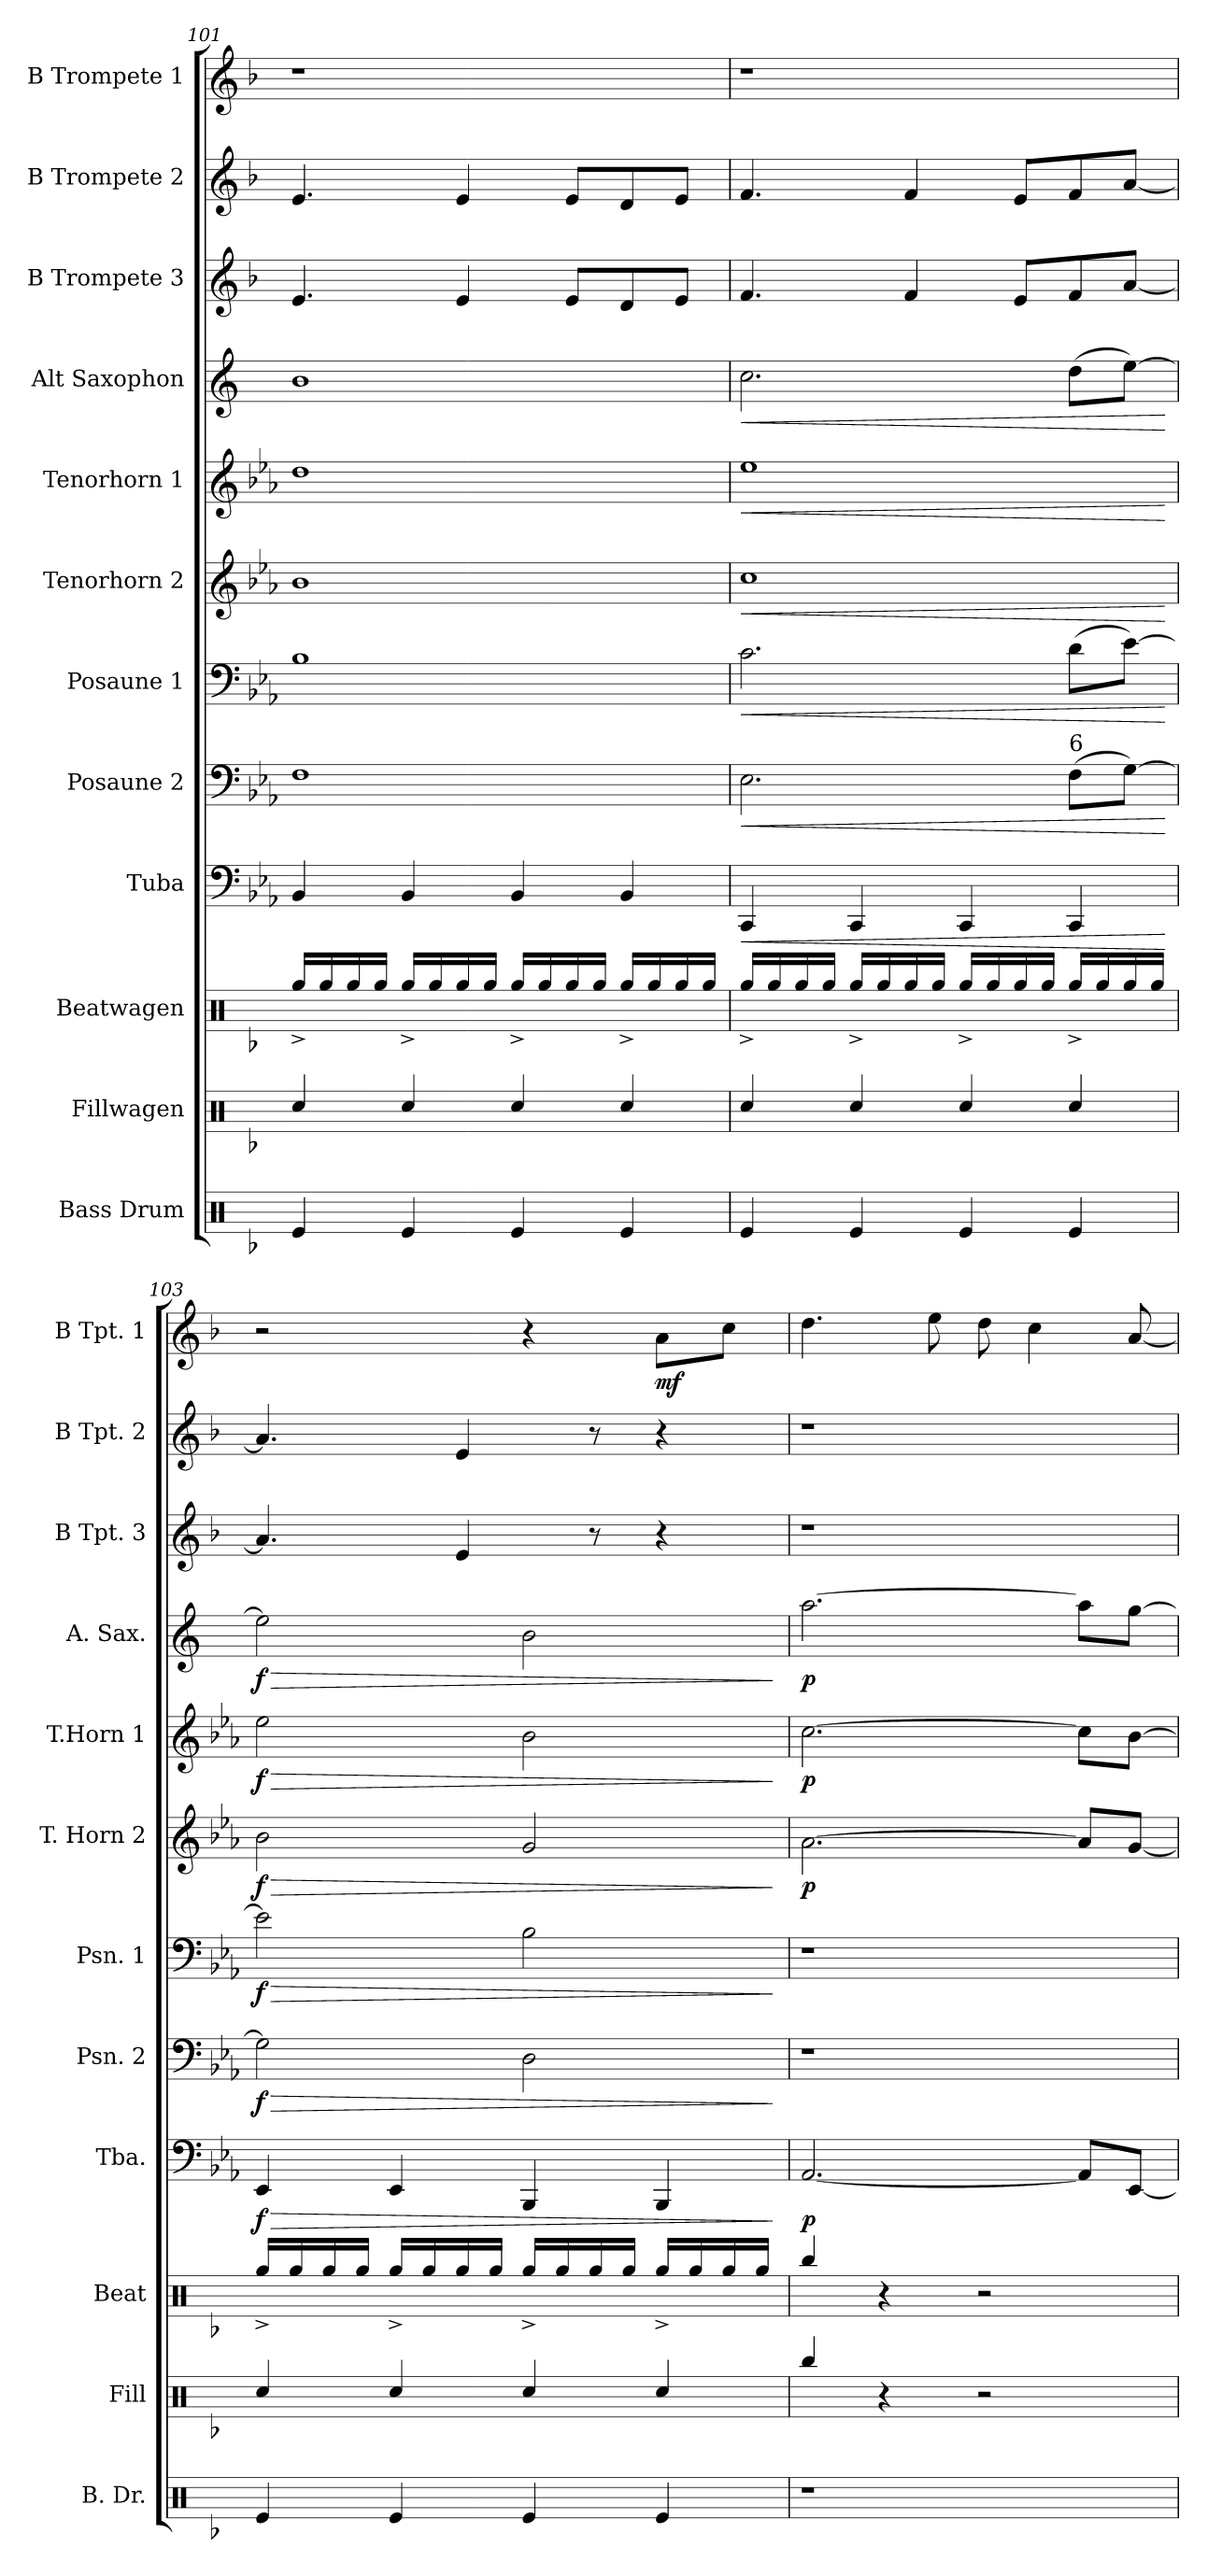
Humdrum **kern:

**kern	**kern	**kern	**kern	**dynam	**kern	**dynam	**kern	**dynam	**kern	**dynam	**kern	**dynam	**kern	**dynam	**kern	**kern	**kern	**dynam
*part12	*part11	*part10	*part9	*part9	*part8	*part8	*part7	*part7	*part6	*part6	*part5	*part5	*part4	*part4	*part3	*part2	*part1	*part1
*staff12	*staff11	*staff10	*staff9	*staff9	*staff8	*staff8	*staff7	*staff7	*staff6	*staff6	*staff5	*staff5	*staff4	*staff4	*staff3	*staff2	*staff1	*staff1
*I"Bass Drum	*I"Fillwagen	*I"Beatwagen	*I"Tuba	*	*I"Posaune 2	*	*I"Posaune 1	*	*I"Tenorhorn 2	*	*I"Tenorhorn 1	*	*I"Alt Saxophon	*	*I"B Trompete 3	*I"B Trompete 2	*I"B Trompete 1	*
*I'B. Dr.	*I'Fill	*I'Beat	*I'Tba.	*	*I'Psn. 2	*	*I'Psn. 1	*	*I'T. Horn 2	*	*I'T.Horn 1	*	*I'A. Sax.	*	*I'B Tpt. 3	*I'B Tpt. 2	*I'B Tpt. 1	*
*clefX	*clefX	*clefX	*clefF4	*	*clefF4	*	*clefF4	*	*clefG2	*	*clefG2	*	*clefG2	*	*clefG2	*clefG2	*clefG2	*
*	*	*	*	*	*	*	*	*	*ITrd8c14	*	*ITrd8c14	*	*ITrd5c9	*	*ITrd1c2	*ITrd1c2	*ITrd1c2	*
*k[b-]	*k[b-]	*k[b-]	*k[b-e-a-]	*	*k[b-e-a-]	*	*k[b-e-a-]	*	*k[b-e-a-]	*	*k[b-e-a-]	*	*k[b-e-a-]	*	*k[b-e-a-]	*k[b-e-a-]	*k[b-e-a-]	*
=101	=101	=101	=101	=101	=101	=101	=101	=101	=101	=101	=101	=101	=101	=101	=101	=101	=101	=101
4Re/	4Rcc/	16Rgg^/LL	4BB-/	.	1F	.	1B-	.	1B-	.	1d	.	1d	.	4.d/	4.d/	1r	.
.	.	16Rgg/	.	.	.	.	.	.	.	.	.	.	.	.	.	.	.	.
.	.	16Rgg/	.	.	.	.	.	.	.	.	.	.	.	.	.	.	.	.
.	.	16Rgg/JJ	.	.	.	.	.	.	.	.	.	.	.	.	.	.	.	.
4Re/	4Rcc/	16Rgg^/LL	4BB-/	.	.	.	.	.	.	.	.	.	.	.	.	.	.	.
.	.	16Rgg/	.	.	.	.	.	.	.	.	.	.	.	.	.	.	.	.
.	.	16Rgg/	.	.	.	.	.	.	.	.	.	.	.	.	4d/	4d/	.	.
.	.	16Rgg/JJ	.	.	.	.	.	.	.	.	.	.	.	.	.	.	.	.
4Re/	4Rcc/	16Rgg^/LL	4BB-/	.	.	.	.	.	.	.	.	.	.	.	.	.	.	.
.	.	16Rgg/	.	.	.	.	.	.	.	.	.	.	.	.	.	.	.	.
.	.	16Rgg/	.	.	.	.	.	.	.	.	.	.	.	.	8d/L	8d/L	.	.
.	.	16Rgg/JJ	.	.	.	.	.	.	.	.	.	.	.	.	.	.	.	.
4Re/	4Rcc/	16Rgg^/LL	4BB-/	.	.	.	.	.	.	.	.	.	.	.	8c/	8c/	.	.
.	.	16Rgg/	.	.	.	.	.	.	.	.	.	.	.	.	.	.	.	.
.	.	16Rgg/	.	.	.	.	.	.	.	.	.	.	.	.	8d/J	8d/J	.	.
.	.	16Rgg/JJ	.	.	.	.	.	.	.	.	.	.	.	.	.	.	.	.
!!LO:LB:g=z
=102	=102	=102	=102	=102	=102	=102	=102	=102	=102	=102	=102	=102	=102	=102	=102	=102	=102	=102
!	!	!	!	!LO:HP:b	!	!LO:HP:b	!	!LO:HP:b	!	!LO:HP:b	!	!LO:HP:b	!	!LO:HP:b	!	!	!	!
4Re/	4Rcc/	16Rgg^/LL	4CC/	<	2.E-\	<	2.c\	<	1c	<	1e-	<	2.e-\	<	4.e-/	4.e-/	1r	.
.	.	16Rgg/	.	.	.	.	.	.	.	.	.	.	.	.	.	.	.	.
.	.	16Rgg/	.	.	.	.	.	.	.	.	.	.	.	.	.	.	.	.
.	.	16Rgg/JJ	.	.	.	.	.	.	.	.	.	.	.	.	.	.	.	.
4Re/	4Rcc/	16Rgg^/LL	4CC/	.	.	.	.	.	.	.	.	.	.	.	.	.	.	.
.	.	16Rgg/	.	.	.	.	.	.	.	.	.	.	.	.	.	.	.	.
.	.	16Rgg/	.	.	.	.	.	.	.	.	.	.	.	.	4e-/	4e-/	.	.
.	.	16Rgg/JJ	.	.	.	.	.	.	.	.	.	.	.	.	.	.	.	.
4Re/	4Rcc/	16Rgg^/LL	4CC/	.	.	.	.	.	.	.	.	.	.	.	.	.	.	.
.	.	16Rgg/	.	.	.	.	.	.	.	.	.	.	.	.	.	.	.	.
.	.	16Rgg/	.	.	.	.	.	.	.	.	.	.	.	.	8d/L	8d/L	.	.
.	.	16Rgg/JJ	.	.	.	.	.	.	.	.	.	.	.	.	.	.	.	.
!	!	!	!	!	!LO:TX:a:t=6	!	!	!	!	!	!	!	!	!	!	!	!	!
4Re/	4Rcc/	16Rgg^/LL	4CC/	.	(>8F\L	.	(>8d\L	.	.	.	.	.	(>8f\L	.	8e-/	8e-/	.	.
.	.	16Rgg/	.	.	.	.	.	.	.	.	.	.	.	.	.	.	.	.
.	.	16Rgg/	.	.	[8G\J)	.	[8e-\J)	.	.	.	.	.	[8g\J)	.	[8g/J	[8g/J	.	.
.	.	16Rgg/JJ	.	.	.	.	.	.	.	.	.	.	.	.	.	.	.	.
.	.	.	.	[	.	[	.	[	.	[	.	[	.	[	.	.	.	.
=103	=103	=103	=103	=103	=103	=103	=103	=103	=103	=103	=103	=103	=103	=103	=103	=103	=103	=103
!	!	!	!	!LO:HP:b	!	!LO:HP:b	!	!LO:HP:b	!	!LO:HP:b	!	!LO:HP:b	!	!LO:HP:b	!	!	!	!
!	!	!	!	!LO:DY:n=1:b	!	!LO:DY:n=1:b	!	!LO:DY:n=1:b	!	!LO:DY:n=1:b	!	!LO:DY:n=1:b	!	!LO:DY:n=1:b	!	!	!	!
4Re/	4Rcc/	16Rgg^/LL	4EE-/	> f	2G\]	> f	2e-\]	> f	2B-\	> f	2e-\	> f	2g\]	> f	4.g/]	4.g/]	2r	.
.	.	16Rgg/	.	.	.	.	.	.	.	.	.	.	.	.	.	.	.	.
.	.	16Rgg/	.	.	.	.	.	.	.	.	.	.	.	.	.	.	.	.
.	.	16Rgg/JJ	.	.	.	.	.	.	.	.	.	.	.	.	.	.	.	.
4Re/	4Rcc/	16Rgg^/LL	4EE-/	.	.	.	.	.	.	.	.	.	.	.	.	.	.	.
.	.	16Rgg/	.	.	.	.	.	.	.	.	.	.	.	.	.	.	.	.
.	.	16Rgg/	.	.	.	.	.	.	.	.	.	.	.	.	4d/	4d/	.	.
.	.	16Rgg/JJ	.	.	.	.	.	.	.	.	.	.	.	.	.	.	.	.
4Re/	4Rcc/	16Rgg^/LL	4BBB-/	.	2D\	.	2B-\	.	2G/	.	2B-\	.	2d\	.	.	.	4r	.
.	.	16Rgg/	.	.	.	.	.	.	.	.	.	.	.	.	.	.	.	.
.	.	16Rgg/	.	.	.	.	.	.	.	.	.	.	.	.	8r	8r	.	.
.	.	16Rgg/JJ	.	.	.	.	.	.	.	.	.	.	.	.	.	.	.	.
!	!	!	!	!	!	!	!	!	!	!	!	!	!	!	!	!	!	!LO:DY:b
4Re/	4Rcc/	16Rgg^/LL	4BBB-/	.	.	.	.	.	.	.	.	.	.	.	4r	4r	8g\L	mf
.	.	16Rgg/	.	.	.	.	.	.	.	.	.	.	.	.	.	.	.	.
.	.	16Rgg/	.	.	.	.	.	.	.	.	.	.	.	.	.	.	8b-\J	.
.	.	16Rgg/JJ	.	.	.	.	.	.	.	.	.	.	.	.	.	.	.	.
.	.	.	.	]	.	]	.	]	.	]	.	]	.	]	.	.	.	.
!!LO:PB:g=z
=104	=104	=104	=104	=104	=104	=104	=104	=104	=104	=104	=104	=104	=104	=104	=104	=104	=104	=104
!	!	!	!	!LO:DY:b	!	!	!	!	!	!LO:DY:b	!	!LO:DY:b	!	!LO:DY:b	!	!	!	!
1r	4Rbb/	4Rbb/	[2.AA-/	p	1r	.	1r	.	[2.A-\	p	[2.c\	p	[2.cc\	p	1r	1r	4.cc\	.
.	4r	4r	.	.	.	.	.	.	.	.	.	.	.	.	.	.	.	.
.	.	.	.	.	.	.	.	.	.	.	.	.	.	.	.	.	8dd\	.
.	2r	2r	.	.	.	.	.	.	.	.	.	.	.	.	.	.	8cc\	.
.	.	.	.	.	.	.	.	.	.	.	.	.	.	.	.	.	4b-\	.
.	.	.	8AA-/L]	.	.	.	.	.	8A-/L]	.	8c\L]	.	8cc\L]	.	.	.	.	.
.	.	.	[8EE-/J	.	.	.	.	.	[8G/J	.	[8B-\J	.	[8b-\J	.	.	.	[8g/	.
=	=	=	=	=	=	=	=	=	=	=	=	=	=	=	=	=	=	=
*-	*-	*-	*-	*-	*-	*-	*-	*-	*-	*-	*-	*-	*-	*-	*-	*-	*-	*-
